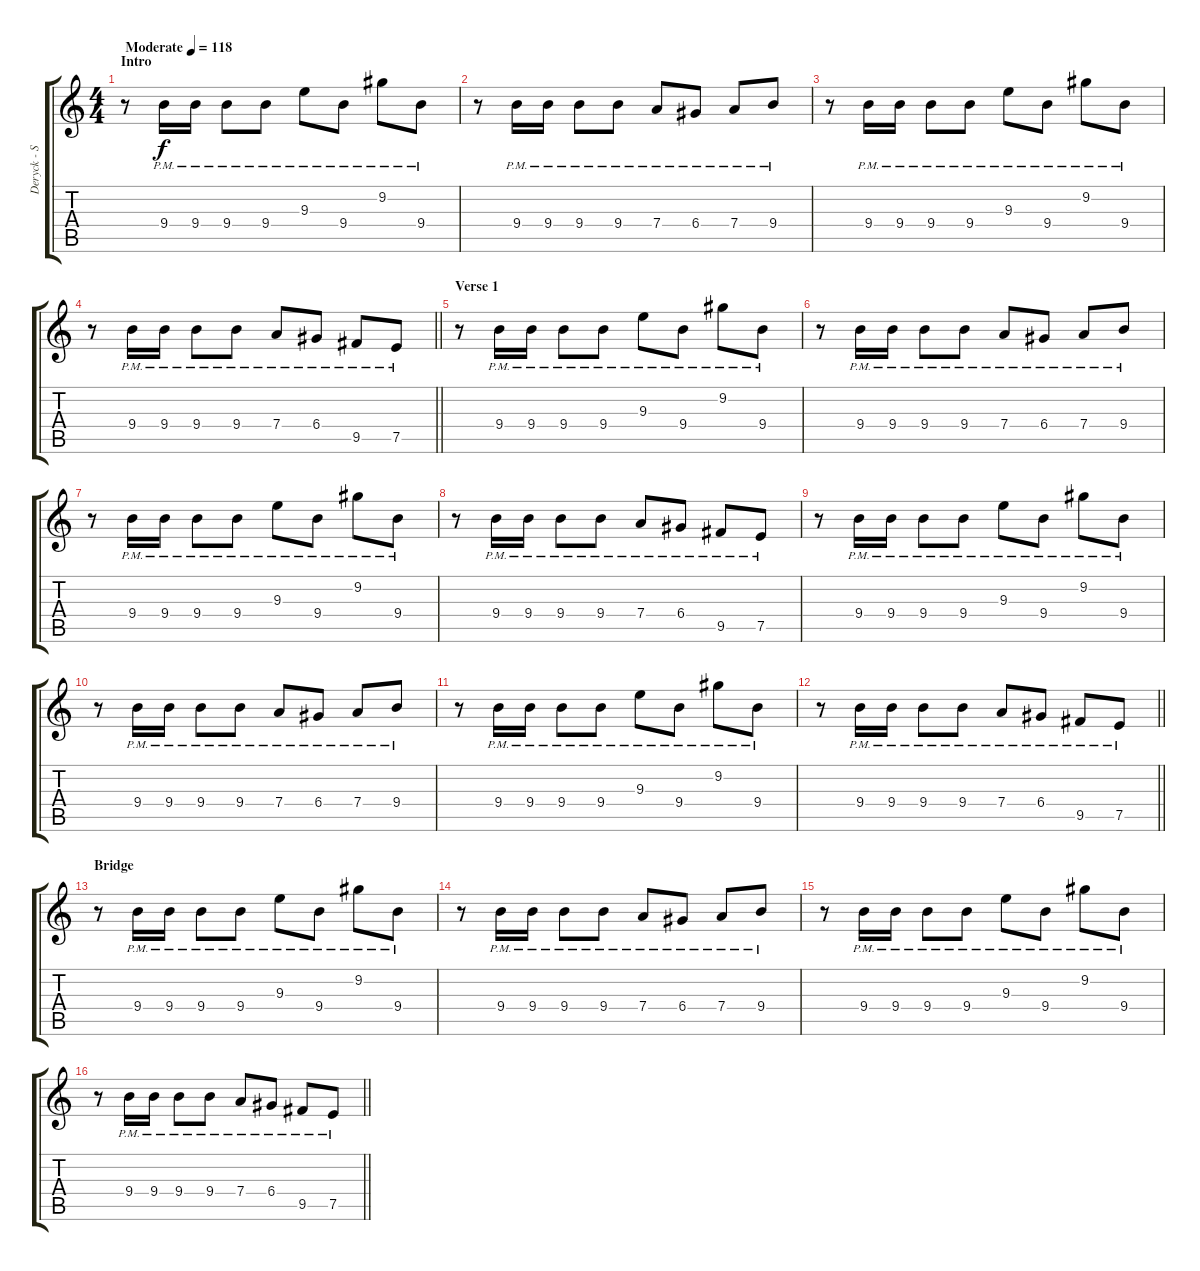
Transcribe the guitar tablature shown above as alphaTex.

\track ("Deryck - Second" "Deryck - S") {instrument distortionguitar}
\staff {score tabs}
\tuning (E4 B3 G3 D3 A2 E2) {hide}
\ts (4 4)
\section ("" "Intro")
\tempo (118 "Moderate")
\clef g2
\ks c
r.8{dy f instrument acousticguitarsteel} 9.4{pm}.16 9.4{pm}.16 9.4{pm}.8 9.4{pm}.8 9.3{pm}.8 9.4{pm}.8 9.2{pm}.8 9.4{pm}.8 |
r.8 9.4{pm}.16 9.4{pm}.16 9.4{pm}.8 9.4{pm}.8 7.4{pm}.8 6.4{pm}.8 7.4{pm}.8 9.4{pm}.8 |
r.8 9.4{pm}.16 9.4{pm}.16 9.4{pm}.8 9.4{pm}.8 9.3{pm}.8 9.4{pm}.8 9.2{pm}.8 9.4{pm}.8 |
\barLineRight lightlight
r.8 9.4{pm}.16 9.4{pm}.16 9.4{pm}.8 9.4{pm}.8 7.4{pm}.8 6.4{pm}.8 9.5{pm}.8 7.5{pm}.8 |
\section ("" "Verse 1")
r.8 9.4{pm}.16 9.4{pm}.16 9.4{pm}.8 9.4{pm}.8 9.3{pm}.8 9.4{pm}.8 9.2{pm}.8 9.4{pm}.8 |
r.8 9.4{pm}.16 9.4{pm}.16 9.4{pm}.8 9.4{pm}.8 7.4{pm}.8 6.4{pm}.8 7.4{pm}.8 9.4{pm}.8 |
r.8 9.4{pm}.16 9.4{pm}.16 9.4{pm}.8 9.4{pm}.8 9.3{pm}.8 9.4{pm}.8 9.2{pm}.8 9.4{pm}.8 |
r.8 9.4{pm}.16 9.4{pm}.16 9.4{pm}.8 9.4{pm}.8 7.4{pm}.8 6.4{pm}.8 9.5{pm}.8 7.5{pm}.8 |
r.8 9.4{pm}.16 9.4{pm}.16 9.4{pm}.8 9.4{pm}.8 9.3{pm}.8 9.4{pm}.8 9.2{pm}.8 9.4{pm}.8 |
r.8 9.4{pm}.16 9.4{pm}.16 9.4{pm}.8 9.4{pm}.8 7.4{pm}.8 6.4{pm}.8 7.4{pm}.8 9.4{pm}.8 |
r.8 9.4{pm}.16 9.4{pm}.16 9.4{pm}.8 9.4{pm}.8 9.3{pm}.8 9.4{pm}.8 9.2{pm}.8 9.4{pm}.8 |
\barLineRight lightlight
r.8 9.4{pm}.16 9.4{pm}.16 9.4{pm}.8 9.4{pm}.8 7.4{pm}.8 6.4{pm}.8 9.5{pm}.8 7.5{pm}.8 |
\section ("" "Bridge")
r.8 9.4{pm}.16 9.4{pm}.16 9.4{pm}.8 9.4{pm}.8 9.3{pm}.8 9.4{pm}.8 9.2{pm}.8 9.4{pm}.8 |
r.8 9.4{pm}.16 9.4{pm}.16 9.4{pm}.8 9.4{pm}.8 7.4{pm}.8 6.4{pm}.8 7.4{pm}.8 9.4{pm}.8 |
r.8 9.4{pm}.16 9.4{pm}.16 9.4{pm}.8 9.4{pm}.8 9.3{pm}.8 9.4{pm}.8 9.2{pm}.8 9.4{pm}.8 |
\barLineRight lightlight
r.8 9.4{pm}.16 9.4{pm}.16 9.4{pm}.8 9.4{pm}.8 7.4{pm}.8 6.4{pm}.8 9.5{pm}.8 7.5{pm}.8
